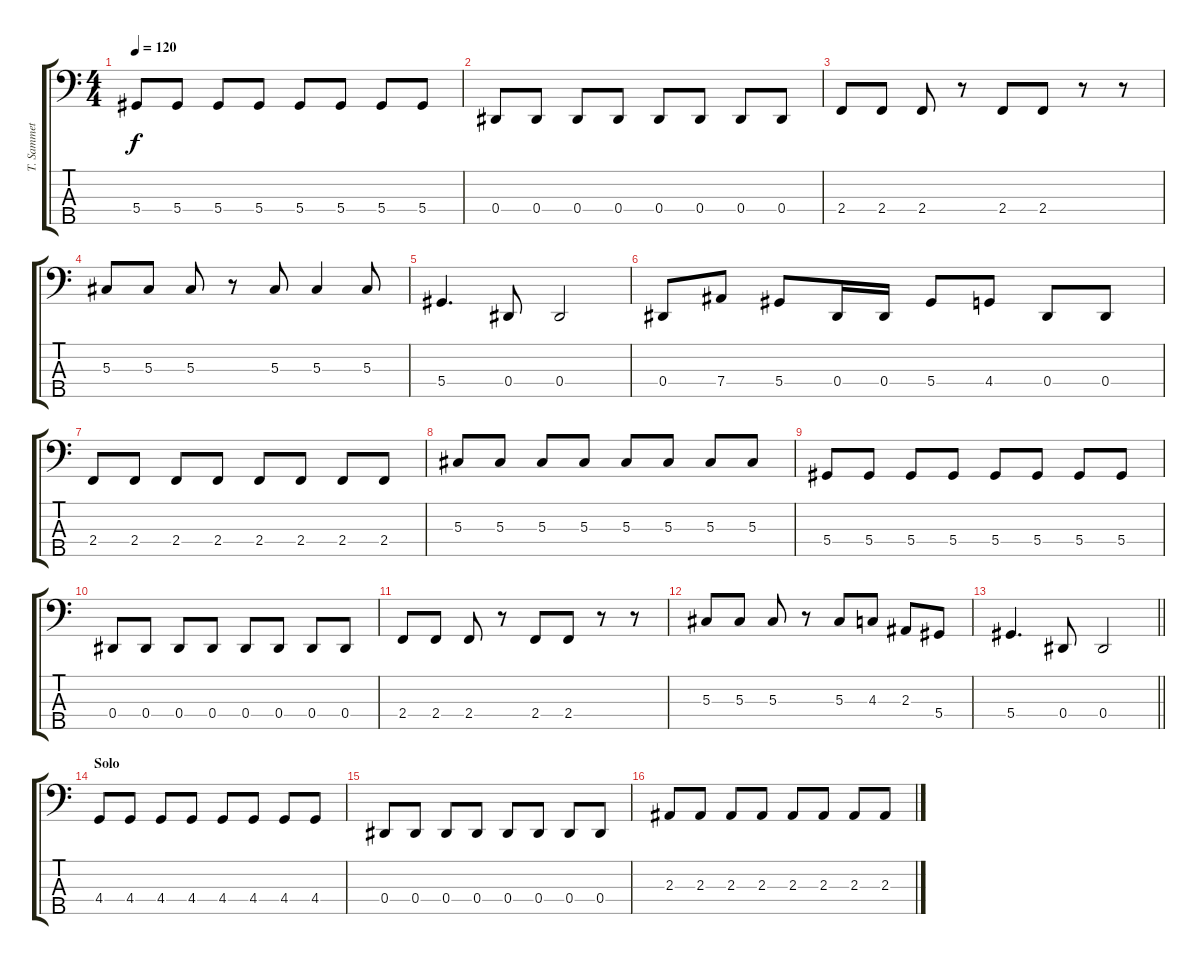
\track ("T. Sammet - Bass" "T. Sammet ") {instrument electricbassfinger}
\staff {score tabs}
\tuning (Gb2 Db2 Ab1 Eb1 Bb0) {hide}
\ts (4 4)
\tempo 120
\clef f4
\ks c
5.4.8{dy f} 5.4.8 5.4.8 5.4.8 5.4.8 5.4.8 5.4.8 5.4.8 |
0.4.8 0.4.8 0.4.8 0.4.8 0.4.8 0.4.8 0.4.8 0.4.8 |
2.4.8 2.4.8 2.4.8 r.8 2.4.8 2.4.8 r.8 r.8 |
5.3.8 5.3.8 5.3.8 r.8 5.3.8 5.3.4 5.3.8 |
5.4.4{d} 0.4.8 0.4.2 |
0.4.8 7.4.8 5.4.8 0.4.16 0.4.16 5.4.8 4.4.8 0.4.8 0.4.8 |
2.4.8 2.4.8 2.4.8 2.4.8 2.4.8 2.4.8 2.4.8 2.4.8 |
5.3.8 5.3.8 5.3.8 5.3.8 5.3.8 5.3.8 5.3.8 5.3.8 |
5.4.8 5.4.8 5.4.8 5.4.8 5.4.8 5.4.8 5.4.8 5.4.8 |
0.4.8 0.4.8 0.4.8 0.4.8 0.4.8 0.4.8 0.4.8 0.4.8 |
2.4.8 2.4.8 2.4.8 r.8 2.4.8 2.4.8 r.8 r.8 |
5.3.8 5.3.8 5.3.8 r.8 5.3.8 4.3.8 2.3.8 5.4.8 |
\barLineRight lightlight
5.4.4{d} 0.4.8 0.4.2 |
\section ("" "Solo")
4.4.8 4.4.8 4.4.8 4.4.8 4.4.8 4.4.8 4.4.8 4.4.8 |
0.4.8 0.4.8 0.4.8 0.4.8 0.4.8 0.4.8 0.4.8 0.4.8 |
2.3.8 2.3.8 2.3.8 2.3.8 2.3.8 2.3.8 2.3.8 2.3.8
